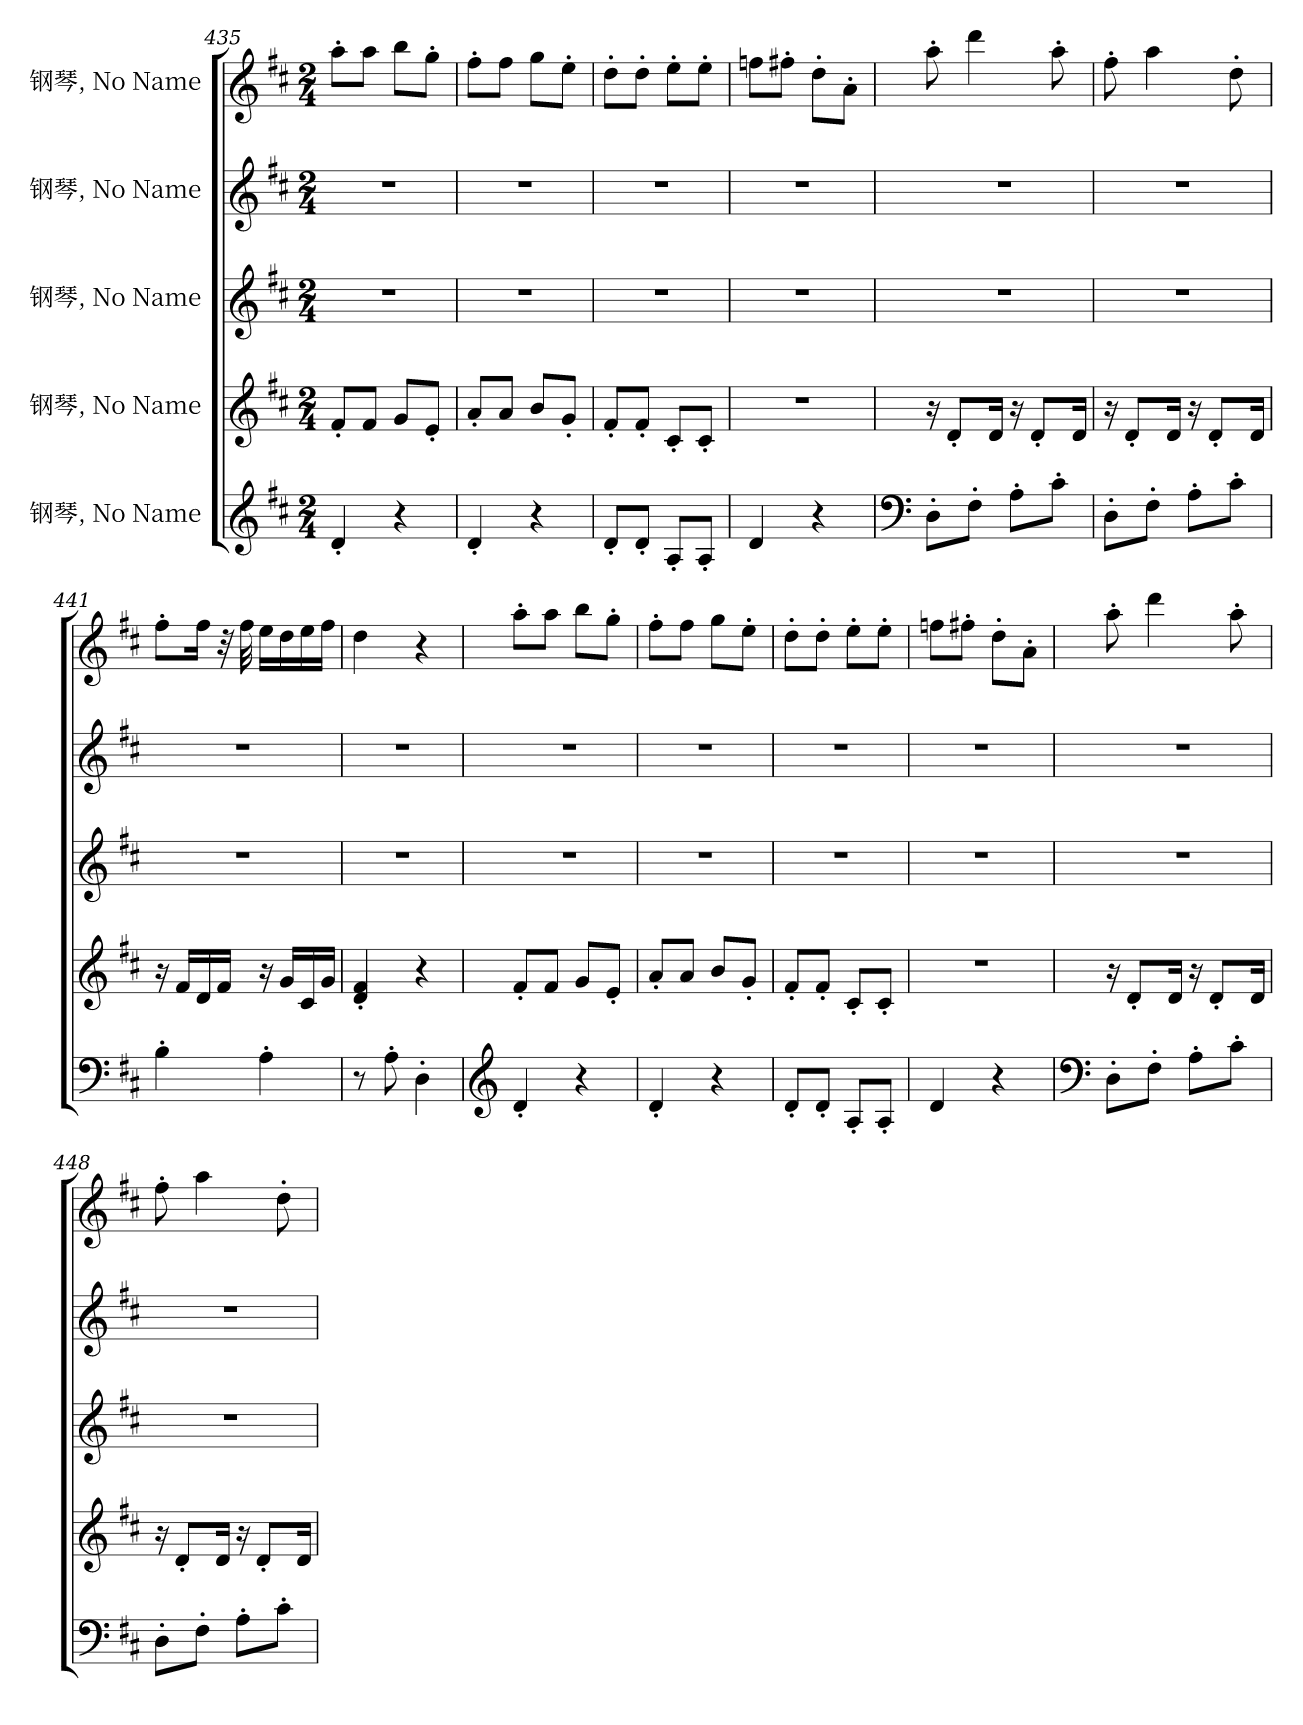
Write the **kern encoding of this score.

**kern	**kern	**kern	**kern	**kern
*part5	*part4	*part3	*part2	*part1
*staff5	*staff4	*staff3	*staff2	*staff1
*I"钢琴, No Name	*I"钢琴, No Name	*I"钢琴, No Name	*I"钢琴, No Name	*I"钢琴, No Name
*clefG2	*clefG2	*clefG2	*clefG2	*clefG2
*k[f#c#]	*k[f#c#]	*k[f#c#]	*k[f#c#]	*k[f#c#]
*M2/4	*M2/4	*M2/4	*M2/4	*M2/4
*MM132	*MM132	*MM132	*MM132	*MM132
=435	=435	=435	=435	=435
4d'/	8f#'/L	2r	2r	8aa'\L
.	8f#/J	.	.	8aa\J
4r	8g/L	.	.	8bb\L
.	8e'/J	.	.	8gg'\J
!!LO:PB:g=z
=436	=436	=436	=436	=436
4d'/	8a'/L	2r	2r	8ff#'\L
.	8a/J	.	.	8ff#\J
4r	8b/L	.	.	8gg\L
.	8g'/J	.	.	8ee'\J
=437	=437	=437	=437	=437
8d'/L	8f#'/L	2r	2r	8dd'\L
8d'/J	8f#'/J	.	.	8dd'\J
8A'/L	8c#'/L	.	.	8ee'\L
8A'/J	8c#'/J	.	.	8ee'\J
=438	=438	=438	=438	=438
4d/	2r	2r	2r	8ffn\L
.	.	.	.	8ff#X'\J
4r	.	.	.	8dd'\L
.	.	.	.	8a'\J
=439	=439	=439	=439	=439
*clefF4	*	*	*	*
*	*	*	*	*MM132
8D'\L	16r	2r	2r	8aa'\
.	8d'/L	.	.	.
8F#'\J	.	.	.	4ddd\
.	16d/Jk	.	.	.
8A'\L	16r	.	.	.
.	8d'/L	.	.	.
8c#'\J	.	.	.	8aa'\
.	16d/Jk	.	.	.
=440	=440	=440	=440	=440
8D'\L	16r	2r	2r	8ff#'\
.	8d'/L	.	.	.
8F#'\J	.	.	.	4aa\
.	16d/Jk	.	.	.
8A'\L	16r	.	.	.
.	8d'/L	.	.	.
8c#'\J	.	.	.	8dd'\
.	16d/Jk	.	.	.
=441	=441	=441	=441	=441
4B'\	16r	2r	2r	8ff#'\L
.	16f#/LL	.	.	.
.	16d/	.	.	16ff#\Jk
.	16f#/JJ	.	.	32r
.	.	.	.	32ff#\
4A'\	16r	.	.	16ee\LL
.	16g/LL	.	.	16dd\
.	16c#/	.	.	16ee\
.	16g/JJ	.	.	16ff#\JJ
!!LO:LB:g=z
=442	=442	=442	=442	=442
8r	4d/' 4f#/'	2r	2r	4dd\
8A'\	.	.	.	.
4D'\	4r	.	.	4r
=443	=443	=443	=443	=443
*clefG2	*	*	*	*
4d'/	8f#'/L	2r	2r	8aa'\L
.	8f#/J	.	.	8aa\J
4r	8g/L	.	.	8bb\L
.	8e'/J	.	.	8gg'\J
=444	=444	=444	=444	=444
4d'/	8a'/L	2r	2r	8ff#'\L
.	8a/J	.	.	8ff#\J
4r	8b/L	.	.	8gg\L
.	8g'/J	.	.	8ee'\J
=445	=445	=445	=445	=445
8d'/L	8f#'/L	2r	2r	8dd'\L
8d'/J	8f#'/J	.	.	8dd'\J
8A'/L	8c#'/L	.	.	8ee'\L
8A'/J	8c#'/J	.	.	8ee'\J
=446	=446	=446	=446	=446
4d/	2r	2r	2r	8ffn\L
.	.	.	.	8ff#X'\J
4r	.	.	.	8dd'\L
.	.	.	.	8a'\J
=447	=447	=447	=447	=447
*clefF4	*	*	*	*
*	*	*	*	*MM132
8D'\L	16r	2r	2r	8aa'\
.	8d'/L	.	.	.
8F#'\J	.	.	.	4ddd\
.	16d/Jk	.	.	.
8A'\L	16r	.	.	.
.	8d'/L	.	.	.
8c#'\J	.	.	.	8aa'\
.	16d/Jk	.	.	.
=448	=448	=448	=448	=448
8D'\L	16r	2r	2r	8ff#'\
.	8d'/L	.	.	.
8F#'\J	.	.	.	4aa\
.	16d/Jk	.	.	.
8A'\L	16r	.	.	.
.	8d'/L	.	.	.
8c#'\J	.	.	.	8dd'\
.	16d/Jk	.	.	.
=	=	=	=	=
*-	*-	*-	*-	*-
